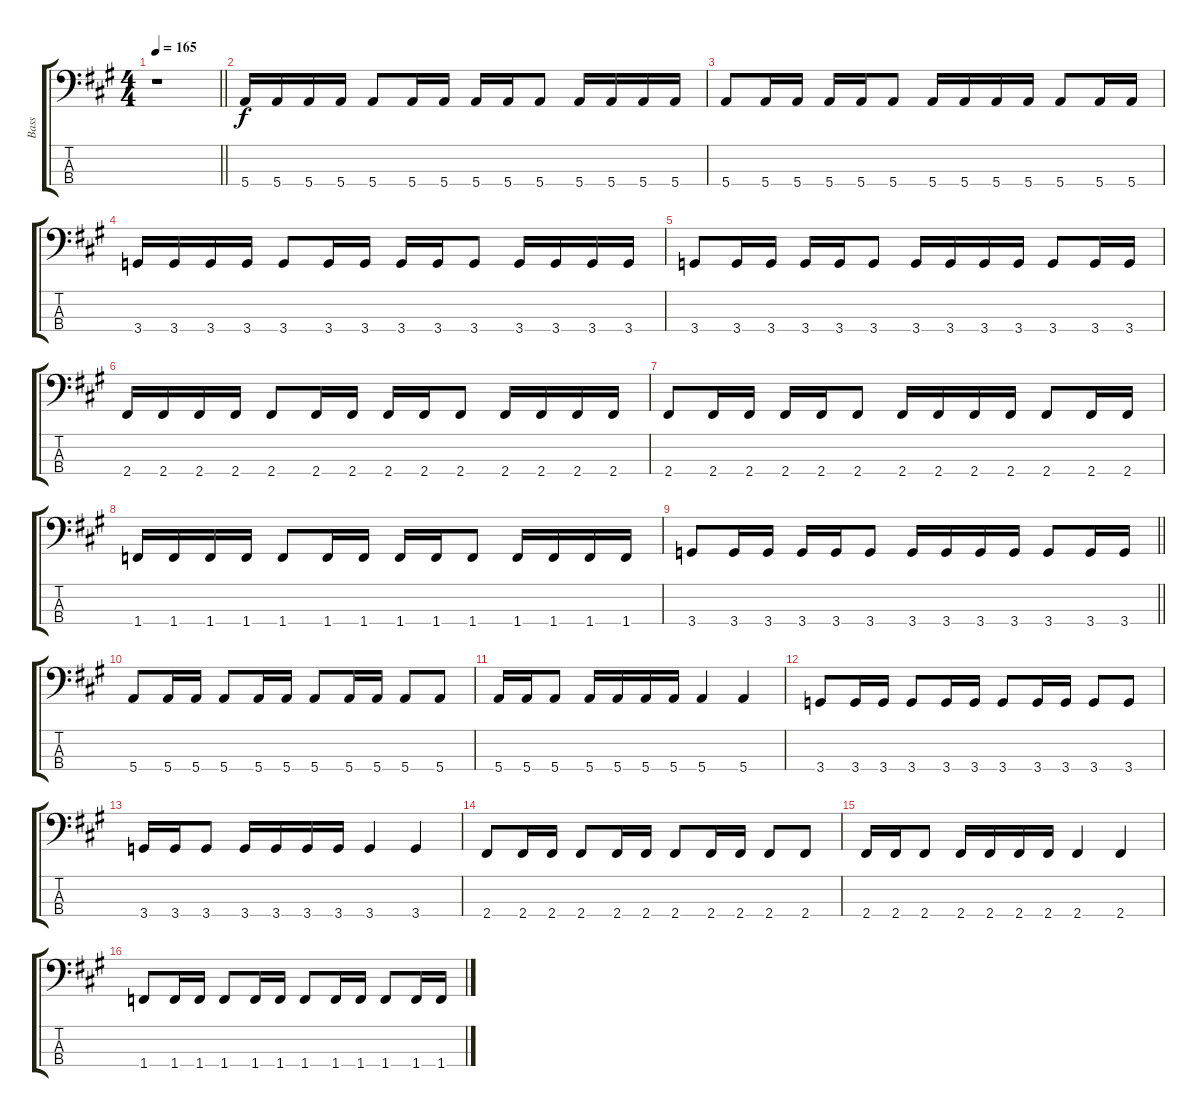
\track ("Bass" "Bass") {instrument electricbasspick}
\staff {score tabs}
\tuning (G2 D2 A1 E1) {hide}
\ts (4 4)
\tempo 165
\clef f4
\barLineRight lightlight
\ks a
r.1{dy f instrument electricbasspick} |
5.4.16 5.4.16 5.4.16 5.4.16 5.4.8 5.4.16 5.4.16 5.4.16 5.4.16 5.4.8 5.4.16 5.4.16 5.4.16 5.4.16 |
5.4.8 5.4.16 5.4.16 5.4.16 5.4.16 5.4.8 5.4.16 5.4.16 5.4.16 5.4.16 5.4.8 5.4.16 5.4.16 |
3.4.16 3.4.16 3.4.16 3.4.16 3.4.8 3.4.16 3.4.16 3.4.16 3.4.16 3.4.8 3.4.16 3.4.16 3.4.16 3.4.16 |
3.4.8 3.4.16 3.4.16 3.4.16 3.4.16 3.4.8 3.4.16 3.4.16 3.4.16 3.4.16 3.4.8 3.4.16 3.4.16 |
2.4.16 2.4.16 2.4.16 2.4.16 2.4.8 2.4.16 2.4.16 2.4.16 2.4.16 2.4.8 2.4.16 2.4.16 2.4.16 2.4.16 |
2.4.8 2.4.16 2.4.16 2.4.16 2.4.16 2.4.8 2.4.16 2.4.16 2.4.16 2.4.16 2.4.8 2.4.16 2.4.16 |
1.4.16 1.4.16 1.4.16 1.4.16 1.4.8 1.4.16 1.4.16 1.4.16 1.4.16 1.4.8 1.4.16 1.4.16 1.4.16 1.4.16 |
\barLineRight lightlight
3.4.8 3.4.16 3.4.16 3.4.16 3.4.16 3.4.8 3.4.16 3.4.16 3.4.16 3.4.16 3.4.8 3.4.16 3.4.16 |
5.4.8 5.4.16 5.4.16 5.4.8 5.4.16 5.4.16 5.4.8 5.4.16 5.4.16 5.4.8 5.4.8 |
5.4.16 5.4.16 5.4.8 5.4.16 5.4.16 5.4.16 5.4.16 5.4.4 5.4.4 |
3.4.8 3.4.16 3.4.16 3.4.8 3.4.16 3.4.16 3.4.8 3.4.16 3.4.16 3.4.8 3.4.8 |
3.4.16 3.4.16 3.4.8 3.4.16 3.4.16 3.4.16 3.4.16 3.4.4 3.4.4 |
2.4.8 2.4.16 2.4.16 2.4.8 2.4.16 2.4.16 2.4.8 2.4.16 2.4.16 2.4.8 2.4.8 |
2.4.16 2.4.16 2.4.8 2.4.16 2.4.16 2.4.16 2.4.16 2.4.4 2.4.4 |
1.4.8 1.4.16 1.4.16 1.4.8 1.4.16 1.4.16 1.4.8 1.4.16 1.4.16 1.4.8 1.4.16 1.4.16
